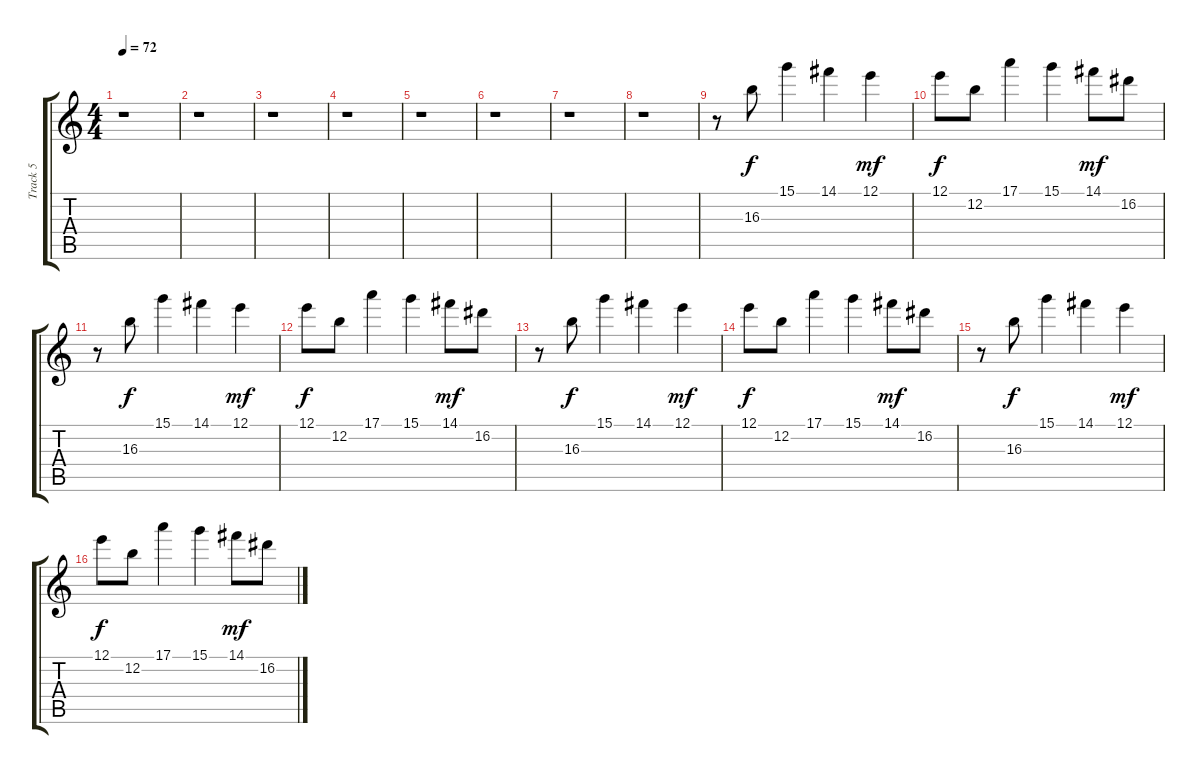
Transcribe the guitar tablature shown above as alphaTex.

\track ("Track 5" "Track 5") {instrument distortionguitar}
\staff {score tabs}
\tuning (E4 B3 G3 D3 A2 E2) {hide}
\ts (4 4)
\tempo 72
\clef g2
\ks c
r.1{dy f} |
r.1 |
r.1 |
r.1 |
r.1 |
r.1 |
r.1 |
r.1 |
r.8 16.3.8 15.1.4 14.1.4 12.1.4{dy mf} |
12.1.8{dy f} 12.2.8 17.1.4 15.1.4 14.1.8{dy mf} 16.2.8 |
r.8 16.3.8{dy f} 15.1.4 14.1.4 12.1.4{dy mf} |
12.1.8{dy f} 12.2.8 17.1.4 15.1.4 14.1.8{dy mf} 16.2.8 |
r.8 16.3.8{dy f} 15.1.4 14.1.4 12.1.4{dy mf} |
12.1.8{dy f} 12.2.8 17.1.4 15.1.4 14.1.8{dy mf} 16.2.8 |
r.8 16.3.8{dy f} 15.1.4 14.1.4 12.1.4{dy mf} |
12.1.8{dy f} 12.2.8 17.1.4 15.1.4 14.1.8{dy mf} 16.2.8
